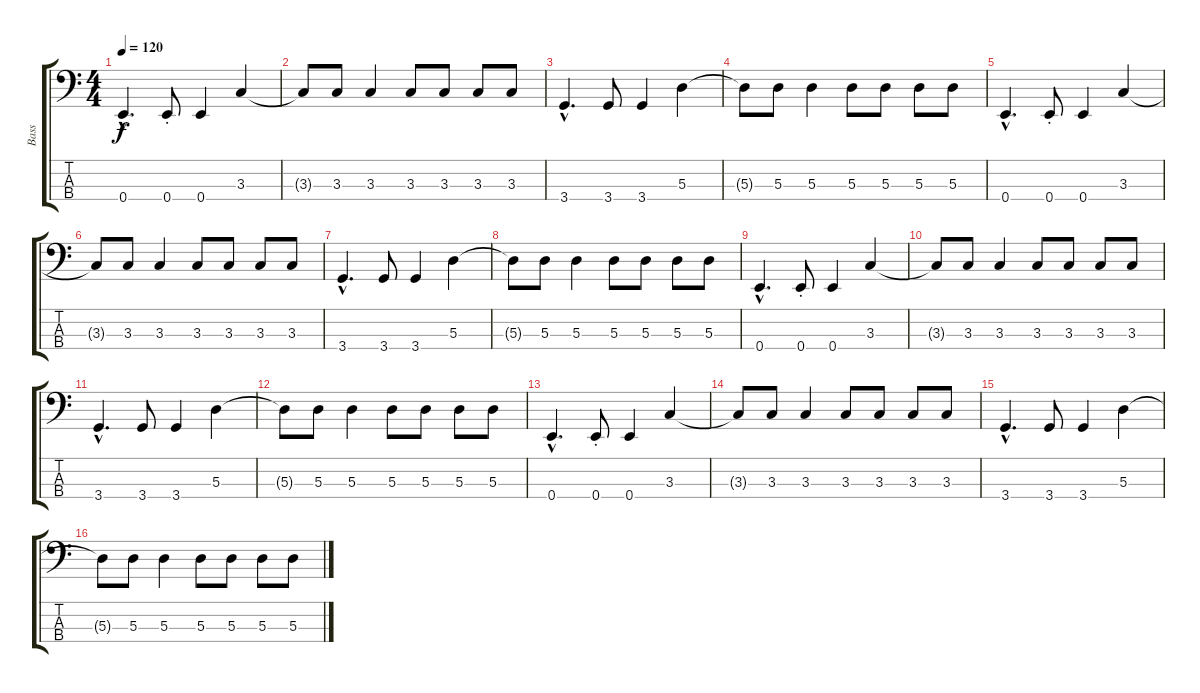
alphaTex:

\track ("Bass" "Bass") {instrument electricbassfinger}
\staff {score tabs}
\tuning (G2 D2 A1 E1) {hide}
\ts (4 4)
\tempo 120
\clef f4
\ks c
0.4{hac}.4{d dy f} 0.4{st}.8 0.4.4 3.3.4 |
3.3{t}.8 3.3.8 3.3.4 3.3.8 3.3.8 3.3.8 3.3.8 |
3.4{hac}.4{d} 3.4.8 3.4.4 5.3.4 |
5.3{t}.8 5.3.8 5.3.4 5.3.8 5.3.8 5.3.8 5.3.8 |
0.4{hac}.4{d} 0.4{st}.8 0.4.4 3.3.4 |
3.3{t}.8 3.3.8 3.3.4 3.3.8 3.3.8 3.3.8 3.3.8 |
3.4{hac}.4{d} 3.4.8 3.4.4 5.3.4 |
5.3{t}.8 5.3.8 5.3.4 5.3.8 5.3.8 5.3.8 5.3.8 |
0.4{hac}.4{d} 0.4{st}.8 0.4.4 3.3.4 |
3.3{t}.8 3.3.8 3.3.4 3.3.8 3.3.8 3.3.8 3.3.8 |
3.4{hac}.4{d} 3.4.8 3.4.4 5.3.4 |
5.3{t}.8 5.3.8 5.3.4 5.3.8 5.3.8 5.3.8 5.3.8 |
0.4{hac}.4{d} 0.4{st}.8 0.4.4 3.3.4 |
3.3{t}.8 3.3.8 3.3.4 3.3.8 3.3.8 3.3.8 3.3.8 |
3.4{hac}.4{d} 3.4.8 3.4.4 5.3.4 |
5.3{t}.8 5.3.8 5.3.4 5.3.8 5.3.8 5.3.8 5.3.8
